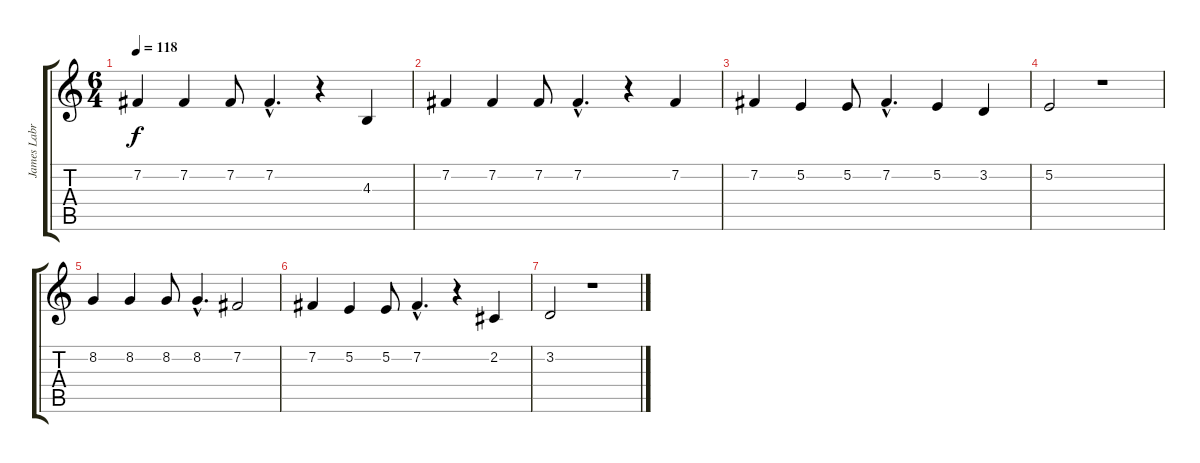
\track ("James Labrie" "James Labr") {instrument pad6metallic}
\staff {score tabs}
\tuning (E4 B3 G3 D3 A2 E2) {hide}
\ts (6 4)
\tempo 118
\clef g2
\ks c
7.2.4{dy f} 7.2.4 7.2.8 7.2{hac}.4{d} r.4 4.3.4 |
7.2.4 7.2.4 7.2.8 7.2{hac}.4{d} r.4 7.2.4 |
7.2.4 5.2.4 5.2.8 7.2{hac}.4{d} 5.2.4 3.2.4 |
5.2.2 r.1 |
8.2.4 8.2.4 8.2.8 8.2{hac}.4{d} 7.2.2 |
7.2.4 5.2.4 5.2.8 7.2{hac}.4{d} r.4 2.2.4 |
3.2.2 r.1
